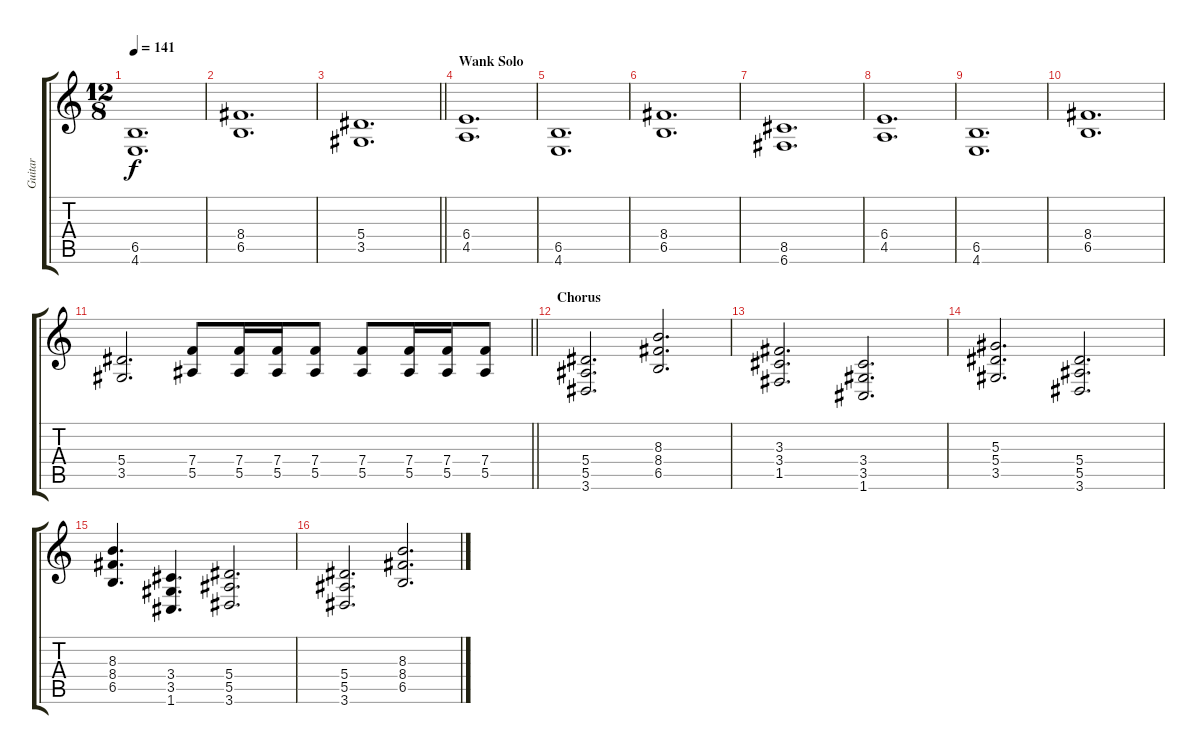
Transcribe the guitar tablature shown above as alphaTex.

\track ("Guitar" "Guitar") {instrument distortionguitar}
\staff {score tabs}
\tuning (C4 G3 Eb3 Bb2 F2 C2) {hide}
\ts (12 8)
\tempo 141
\clef g2
\ks c
(6.5 4.6).1{d dy f} |
(8.4 6.5).1{d} |
\barLineRight lightlight
(5.4 3.5).1{d} |
\section ("" "Wank Solo")
(6.4 4.5).1{d} |
(6.5 4.6).1{d} |
(8.4 6.5).1{d} |
(8.5 6.6).1{d} |
(6.4 4.5).1{d} |
(6.5 4.6).1{d} |
(8.4 6.5).1{d} |
\barLineRight lightlight
(5.4 3.5).2{d} (7.4 5.5).8 (7.4 5.5).16 (7.4 5.5).16 (7.4 5.5).8 (7.4 5.5).8 (7.4 5.5).16 (7.4 5.5).16 (7.4 5.5).8 |
\section ("" "Chorus")
(5.4 5.5 3.6).2{d} (8.3 8.4 6.5).2{d} |
(3.3 3.4 1.5).2{d} (3.4 3.5 1.6).2{d} |
(5.3 5.4 3.5).2{d} (5.4 5.5 3.6).2{d} |
(8.3 8.4 6.5).4{d} (3.4 3.5 1.6).4{d} (5.4 5.5 3.6).2{d} |
(5.4 5.5 3.6).2{d} (8.3 8.4 6.5).2{d}
